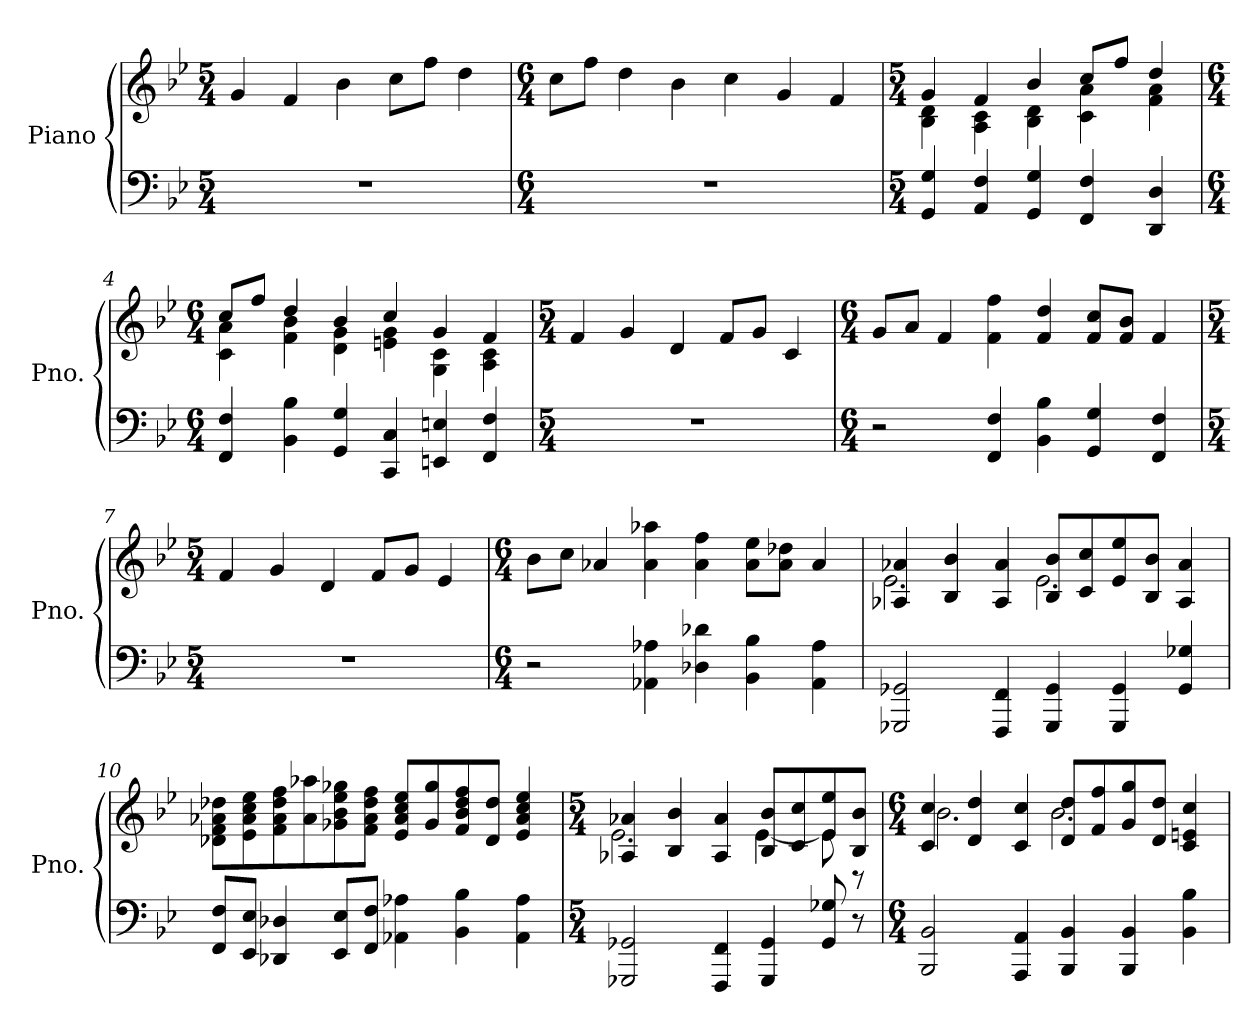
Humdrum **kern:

**kern	**kern
*part1	*part1
*staff2	*staff1
*I"Piano	*
*I'Pno.	*
*clefF4	*clefG2
*k[b-e-]	*k[b-e-]
*B-:	*B-:
*M5/4	*M5/4
=1	=1
4%5r	4g/
.	4f/
.	4b-\
.	8cc\L
.	8ff\J
.	4dd\
=2	=2
*M6/4	*M6/4
1.r	8cc\L
.	8ff\J
.	4dd\
.	4b-\
.	4cc\
.	4g/
.	4f/
=3	=3
*M5/4	*M5/4
*	*^
4GG/ 4G/	4g/	4B-\ 4d\
4AA/ 4F/	4f/	4A\ 4c\
4GG/ 4G/	4b-/	4B-\ 4d\
4FF/ 4F/	8cc/L	4c\ 4a\
.	8ff/J	.
4DD/ 4D/	4dd/	4f\ 4a\
=4	=4	=4
*M6/4	*M6/4	*
4FF/ 4F/	8cc/L	4c\ 4a\
.	8ff/J	.
4BB-\ 4B-\	4dd/	4f\ 4b-\
4GG/ 4G/	4b-/	4d\ 4g\
4CC/ 4C/	4cc/	4en\ 4g\
4EEn/ 4En/	4g/	4G\ 4c\
4FF/ 4F/	4f/	4A\ 4c\
*	*v	*v
!!LO:LB:g=z
=5	=5
*M5/4	*M5/4
4%5r	4f/
.	4g/
.	4d/
.	8f/L
.	8g/J
.	4c/
=6	=6
*M6/4	*M6/4
2r	8g/L
.	8a/J
.	4f/
4FF/ 4F/	4f\ 4ff\
4BB-\ 4B-\	4f/ 4dd/
4GG/ 4G/	8f/ 8cc/L
.	8f/ 8b-/J
4FF/ 4F/	4f/
=7	=7
*M5/4	*M5/4
4%5r	4f/
.	4g/
.	4d/
.	8f/L
.	8g/J
.	4e-/
=8	=8
*M6/4	*M6/4
2r	8b-\L
.	8cc\J
.	4a-X/
4AA-X\ 4A-X\	4a-\ 4aa-X\
4D-X\ 4d-X\	4a-\ 4ff\
4BB-\ 4B-\	8a-\ 8ee-\L
.	8a-\ 8dd-X\J
4AA-\ 4A-\	4a-/
!!LO:LB:g=z
=9	=9
*	*^
2GGG-X/ 2GG-X/	4A-X/ 4a-X/	2.e-\
.	4B-/ 4b-/	.
4FFF/ 4FF/	4A-/ 4a-/	.
4GGG-/ 4GG-/	8B-/ 8b-/L	2.e-\
.	8c/ 8cc/	.
4GGG-/ 4GG-/	8e-/ 8ee-/	.
.	8B-/ 8b-/J	.
4GG-/ 4G-X/	4A-/ 4a-/	.
*	*v	*v
=10	=10
8FF/ 8F/L	8d-X\ 8f\ 8a-X\ 8dd-X\L
8EE-/ 8E-/J	8e-\ 8a-\ 8cc\ 8ee-\
4DD-X/ 4D-X/	8f\ 8a-\ 8dd-\ 8ff\
.	8a-\ 8aa-X\
8EE-/ 8E-/L	8g-X\ 8b-\ 8ee-\ 8gg-X\
8FF/ 8F/J	8f\ 8a-\ 8dd-\ 8ff\J
4AA-X\ 4A-X\	8e-/ 8a-/ 8cc/ 8ee-/L
.	8g-/ 8gg-/
4BB-\ 4B-\	8f/ 8b-/ 8dd-/ 8ff/
.	8d-/ 8dd-/J
4AA-\ 4A-\	4e-/ 4a-/ 4cc/ 4ee-/
=11	=11
*M5/4	*M5/4
*	*^
2GGG-X/ 2GG-X/	4A-X/ 4a-X/	2.e-\
.	4B-/ 4b-/	.
4FFF/ 4FF/	4A-/ 4a-/	.
4GGG-/ 4GG-/	8B-/ 8b-/L	[4e-\
.	8c/ 8cc/	.
8GG-/ 8G-X/	8e-/ 8ee-/	8e-\]
8r	8B-/ 8b-/J	8r
!!LO:LB:g=z	!!
=12	=12	=12
*M6/4	*M6/4	*
2BBB-/ 2BB-/	4c/ 4cc/	2.b-\
.	4d/ 4dd/	.
4AAA/ 4AA/	4c/ 4cc/	.
4BBB-/ 4BB-/	8d/ 8dd/L	2.b-\
.	8f/ 8ff/	.
4BBB-/ 4BB-/	8g/ 8gg/	.
.	8d/ 8dd/J	.
4BB-\ 4B-\	4c/ 4en/ 4cc/	.
*	*v	*v
=	=
*-	*-
